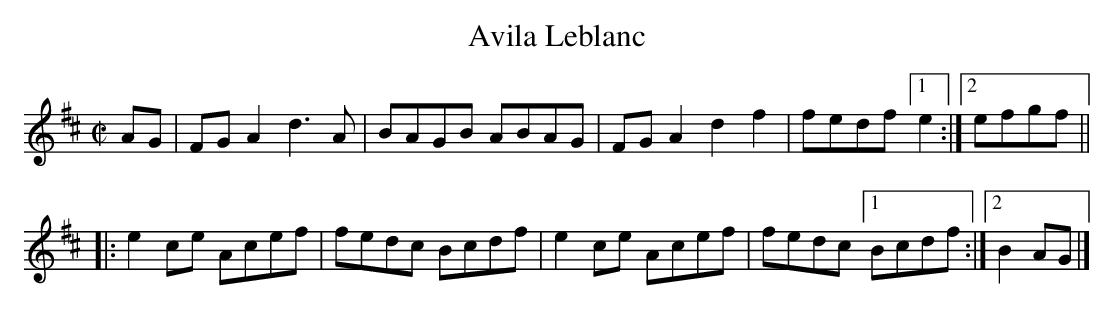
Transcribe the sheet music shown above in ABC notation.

X:1
T: Avila Leblanc
M: C|
L: 1/8
K: D
AG |\
FGA2 d3A | BAGB ABAG |\
FGA2 d2f2 | fedf [1 e2 :|[2 efgf ||
|:\
e2ce Acef | fedc Bcdf |\
e2ce Acef | fedc [1 Bcdf :|2 B2AG |]
